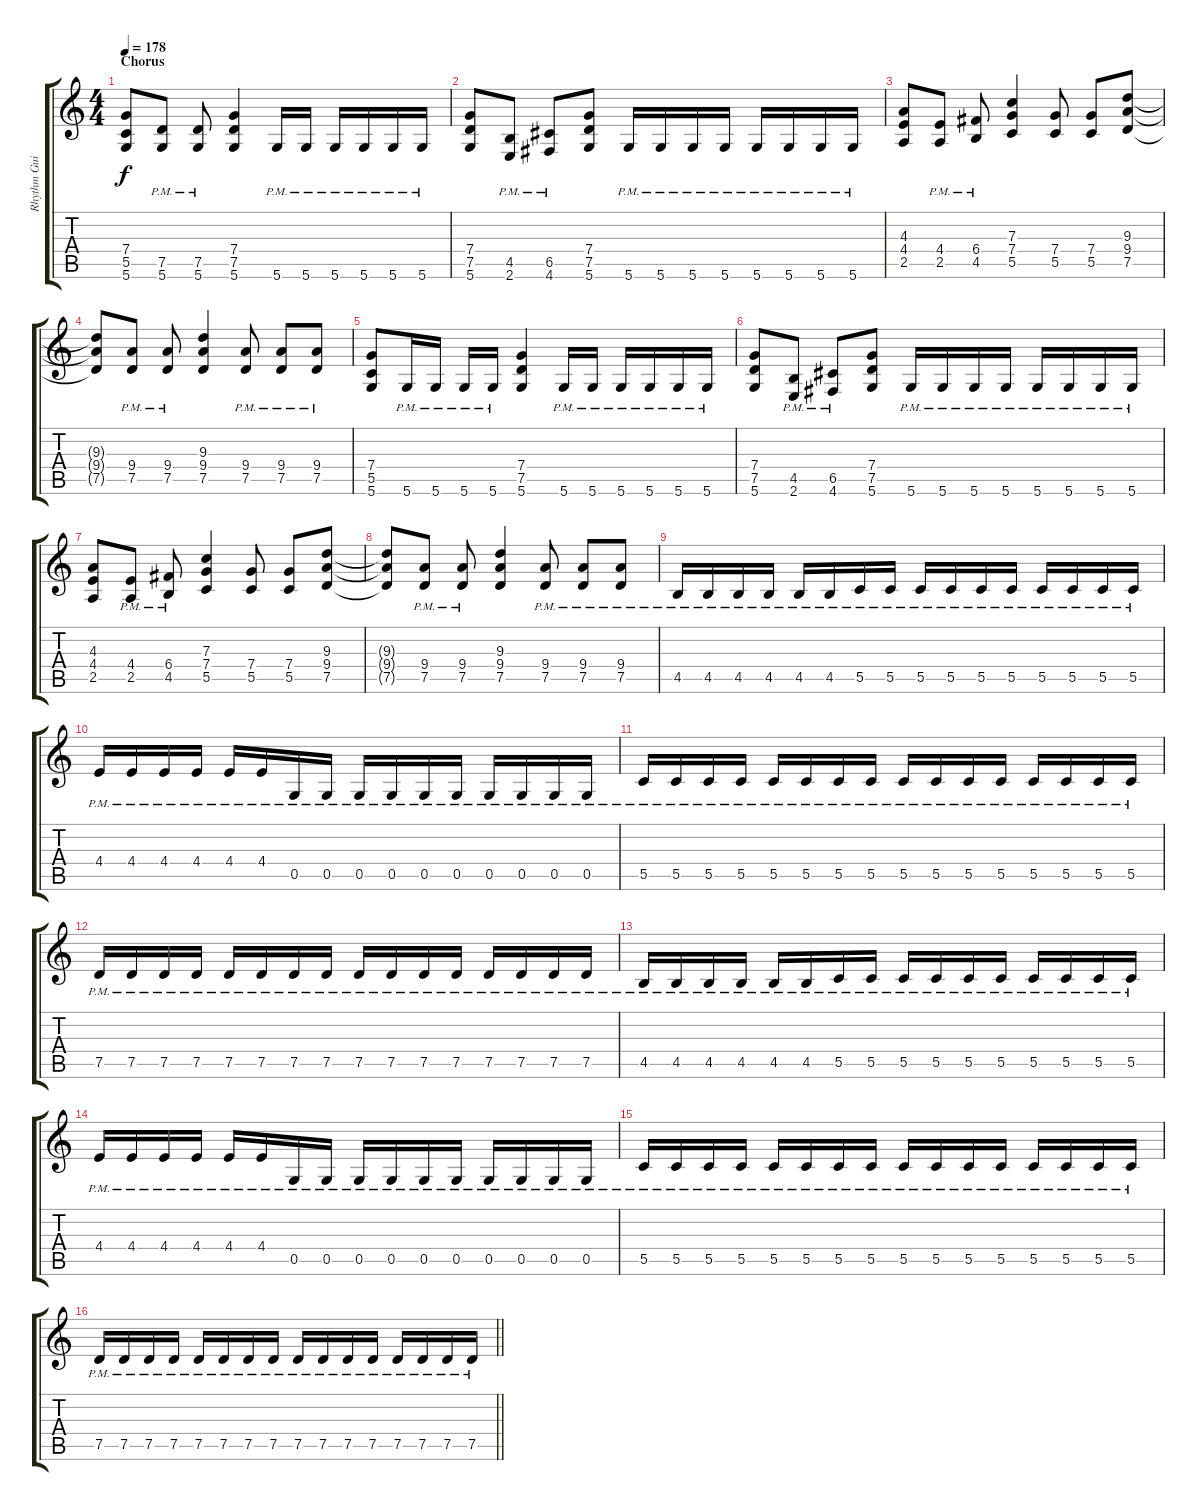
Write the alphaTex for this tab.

\track ("Rhythm Guitar" "Rhythm Gui") {instrument distortionguitar}
\staff {score tabs}
\tuning (D4 A3 F3 C3 G2 D2) {hide}
\ts (4 4)
\section ("" "Chorus")
\tempo 178
\clef g2
\ks c
(7.4 5.5 5.6).8{dy f volume 13 balance 8} (7.5 5.6{pm}).8 (7.5 5.6{pm}).8 (7.4 7.5 5.6).4 5.6{pm}.16 5.6{pm}.16 5.6{pm}.16 5.6{pm}.16 5.6{pm}.16 5.6{pm}.16 |
(7.4 7.5 5.6).8 (4.5{pm} 2.6{pm}).8 (6.5{pm} 4.6{pm}).8 (7.4 7.5 5.6).8 5.6{pm}.16 5.6{pm}.16 5.6{pm}.16 5.6{pm}.16 5.6{pm}.16 5.6{pm}.16 5.6{pm}.16 5.6{pm}.16 |
(4.3 4.4 2.5).8 (4.4{pm} 2.5{pm}).8 (6.4{pm} 4.5{pm}).8 (7.3 7.4 5.5).4 (7.4 5.5).8 (7.4 5.5).8 (9.3 9.4 7.5).8 |
(9.3{t} 9.4{t} 7.5{t}).8 (9.4{pm} 7.5{pm}).8 (9.4{pm} 7.5{pm}).8 (9.3 9.4 7.5).4 (9.4{pm} 7.5{pm}).8 (9.4{pm} 7.5{pm}).8 (9.4{pm} 7.5{pm}).8 |
(7.4 5.5 5.6).8 5.6{pm}.16 5.6{pm}.16 5.6{pm}.16 5.6{pm}.16 (7.4 7.5 5.6).4 5.6{pm}.16 5.6{pm}.16 5.6{pm}.16 5.6{pm}.16 5.6{pm}.16 5.6{pm}.16 |
(7.4 7.5 5.6).8 (4.5{pm} 2.6{pm}).8 (6.5{pm} 4.6{pm}).8 (7.4 7.5 5.6).8 5.6{pm}.16 5.6{pm}.16 5.6{pm}.16 5.6{pm}.16 5.6{pm}.16 5.6{pm}.16 5.6{pm}.16 5.6{pm}.16 |
(4.3 4.4 2.5).8 (4.4{pm} 2.5{pm}).8 (6.4{pm} 4.5{pm}).8 (7.3 7.4 5.5).4 (7.4 5.5).8 (7.4 5.5).8 (9.3 9.4 7.5).8 |
(9.3{t} 9.4{t} 7.5{t}).8 (9.4{pm} 7.5{pm}).8 (9.4{pm} 7.5{pm}).8 (9.3 9.4 7.5).4 (9.4{pm} 7.5{pm}).8 (9.4{pm} 7.5{pm}).8 (9.4{pm} 7.5{pm}).8 |
4.5{pm}.16{volume 16} 4.5{pm}.16 4.5{pm}.16 4.5{pm}.16 4.5{pm}.16 4.5{pm}.16 5.5{pm}.16 5.5{pm}.16 5.5{pm}.16 5.5{pm}.16 5.5{pm}.16 5.5{pm}.16 5.5{pm}.16 5.5{pm}.16 5.5{pm}.16 5.5{pm}.16 |
4.4{pm}.16 4.4{pm}.16 4.4{pm}.16 4.4{pm}.16 4.4{pm}.16 4.4{pm}.16 0.5{pm}.16 0.5{pm}.16 0.5{pm}.16 0.5{pm}.16 0.5{pm}.16 0.5{pm}.16 0.5{pm}.16 0.5{pm}.16 0.5{pm}.16 0.5{pm}.16 |
5.5{pm}.16 5.5{pm}.16 5.5{pm}.16 5.5{pm}.16 5.5{pm}.16 5.5{pm}.16 5.5{pm}.16 5.5{pm}.16 5.5{pm}.16 5.5{pm}.16 5.5{pm}.16 5.5{pm}.16 5.5{pm}.16 5.5{pm}.16 5.5{pm}.16 5.5{pm}.16 |
7.5{pm}.16 7.5{pm}.16 7.5{pm}.16 7.5{pm}.16 7.5{pm}.16 7.5{pm}.16 7.5{pm}.16 7.5{pm}.16 7.5{pm}.16 7.5{pm}.16 7.5{pm}.16 7.5{pm}.16 7.5{pm}.16 7.5{pm}.16 7.5{pm}.16 7.5{pm}.16 |
4.5{pm}.16 4.5{pm}.16 4.5{pm}.16 4.5{pm}.16 4.5{pm}.16 4.5{pm}.16 5.5{pm}.16 5.5{pm}.16 5.5{pm}.16 5.5{pm}.16 5.5{pm}.16 5.5{pm}.16 5.5{pm}.16 5.5{pm}.16 5.5{pm}.16 5.5{pm}.16 |
4.4{pm}.16 4.4{pm}.16 4.4{pm}.16 4.4{pm}.16 4.4{pm}.16 4.4{pm}.16 0.5{pm}.16 0.5{pm}.16 0.5{pm}.16 0.5{pm}.16 0.5{pm}.16 0.5{pm}.16 0.5{pm}.16 0.5{pm}.16 0.5{pm}.16 0.5{pm}.16 |
5.5{pm}.16 5.5{pm}.16 5.5{pm}.16 5.5{pm}.16 5.5{pm}.16 5.5{pm}.16 5.5{pm}.16 5.5{pm}.16 5.5{pm}.16 5.5{pm}.16 5.5{pm}.16 5.5{pm}.16 5.5{pm}.16 5.5{pm}.16 5.5{pm}.16 5.5{pm}.16 |
\barLineRight lightlight
7.5{pm}.16 7.5{pm}.16 7.5{pm}.16 7.5{pm}.16 7.5{pm}.16 7.5{pm}.16 7.5{pm}.16 7.5{pm}.16 7.5{pm}.16 7.5{pm}.16 7.5{pm}.16 7.5{pm}.16 7.5{pm}.16 7.5{pm}.16 7.5{pm}.16 7.5{pm}.16
